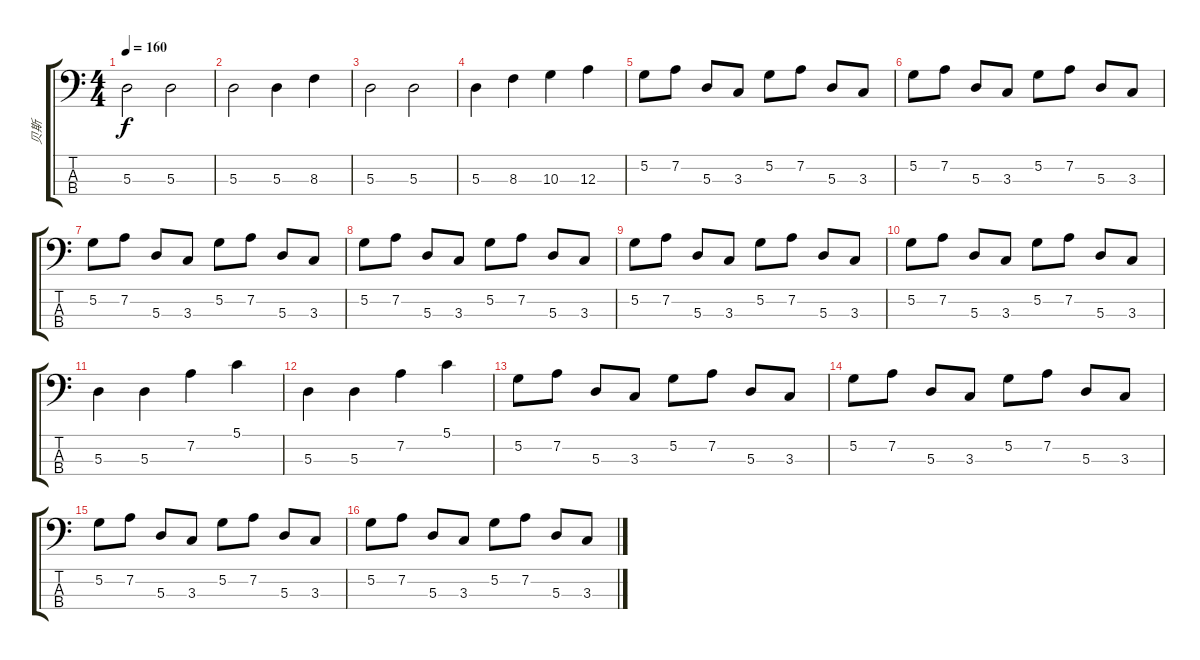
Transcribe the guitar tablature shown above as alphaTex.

\track ("贝斯" "贝斯") {instrument electricbassfinger}
\staff {score tabs}
\tuning (G2 D2 A1 E1) {hide}
\ts (4 4)
\tempo 160
\clef f4
\ks c
5.3.2{dy f instrument electricbassfinger} 5.3.2 |
5.3.2 5.3.4 8.3.4 |
5.3.2 5.3.2 |
5.3.4 8.3.4 10.3.4 12.3.4 |
5.2.8 7.2.8 5.3.8 3.3.8 5.2.8 7.2.8 5.3.8 3.3.8 |
5.2.8 7.2.8 5.3.8 3.3.8 5.2.8 7.2.8 5.3.8 3.3.8 |
5.2.8 7.2.8 5.3.8 3.3.8 5.2.8 7.2.8 5.3.8 3.3.8 |
5.2.8 7.2.8 5.3.8 3.3.8 5.2.8 7.2.8 5.3.8 3.3.8 |
5.2.8 7.2.8 5.3.8 3.3.8 5.2.8 7.2.8 5.3.8 3.3.8 |
5.2.8 7.2.8 5.3.8 3.3.8 5.2.8 7.2.8 5.3.8 3.3.8 |
5.3.4 5.3.4 7.2.4 5.1.4 |
5.3.4 5.3.4 7.2.4 5.1.4 |
5.2.8 7.2.8 5.3.8 3.3.8 5.2.8 7.2.8 5.3.8 3.3.8 |
5.2.8 7.2.8 5.3.8 3.3.8 5.2.8 7.2.8 5.3.8 3.3.8 |
5.2.8 7.2.8 5.3.8 3.3.8 5.2.8 7.2.8 5.3.8 3.3.8 |
5.2.8 7.2.8 5.3.8 3.3.8 5.2.8 7.2.8 5.3.8 3.3.8
